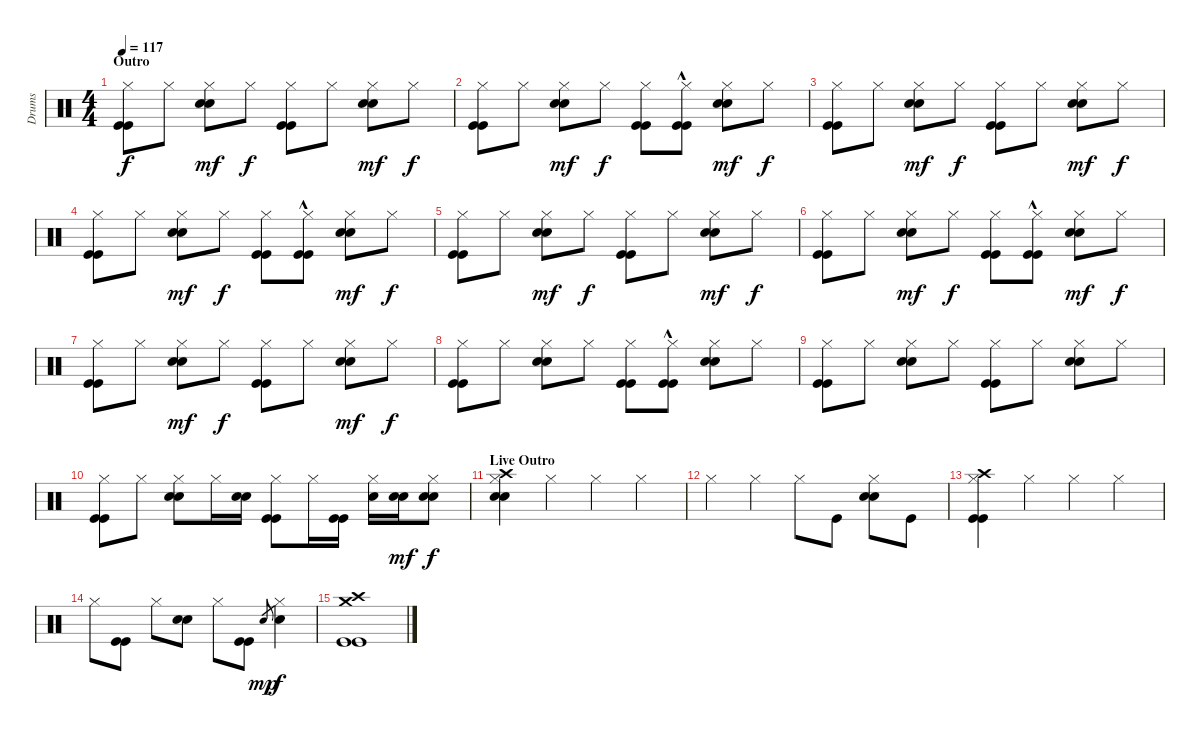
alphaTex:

\track ("Drums" "Drums") {instrument percussion}
\staff {score}
\articulation defaults
\ts (4 4)
\section ("" "Outro")
\tempo 117
\clef neutral
\ks c
("Kick (hit)" "Kick (hit)" "Hi-Hat (closed)").8{dy f} "Hi-Hat (closed)".8 ("Snare (hit) 2" "Snare (hit) 2" "Hi-Hat (closed)").8{dy mf} "Hi-Hat (closed)".8{dy f} ("Kick (hit)" "Kick (hit)" "Hi-Hat (closed)").8 "Hi-Hat (closed)".8 ("Snare (hit) 2" "Snare (hit) 2" "Hi-Hat (closed)").8{dy mf} "Hi-Hat (closed)".8{dy f} |
("Kick (hit)" "Kick (hit)" "Hi-Hat (closed)").8 "Hi-Hat (closed)".8 ("Snare (hit) 2" "Snare (hit) 2" "Hi-Hat (closed)").8{dy mf} "Hi-Hat (closed)".8{dy f} ("Kick (hit)" "Kick (hit)" "Hi-Hat (closed)").8 ("Kick (hit)"{hac} "Kick (hit)"{hac} "Hi-Hat (closed)").8 ("Snare (hit) 2" "Snare (hit) 2" "Hi-Hat (closed)").8{dy mf} "Hi-Hat (closed)".8{dy f} |
("Kick (hit)" "Kick (hit)" "Hi-Hat (closed)").8 "Hi-Hat (closed)".8 ("Snare (hit) 2" "Snare (hit) 2" "Hi-Hat (closed)").8{dy mf} "Hi-Hat (closed)".8{dy f} ("Kick (hit)" "Kick (hit)" "Hi-Hat (closed)").8 "Hi-Hat (closed)".8 ("Snare (hit) 2" "Snare (hit) 2" "Hi-Hat (closed)").8{dy mf} "Hi-Hat (closed)".8{dy f} |
("Kick (hit)" "Kick (hit)" "Hi-Hat (closed)").8 "Hi-Hat (closed)".8 ("Snare (hit) 2" "Snare (hit) 2" "Hi-Hat (closed)").8{dy mf} "Hi-Hat (closed)".8{dy f} ("Kick (hit)" "Kick (hit)" "Hi-Hat (closed)").8 ("Kick (hit)"{hac} "Kick (hit)"{hac} "Hi-Hat (closed)").8 ("Snare (hit) 2" "Snare (hit) 2" "Hi-Hat (closed)").8{dy mf} "Hi-Hat (closed)".8{dy f} |
("Kick (hit)" "Kick (hit)" "Hi-Hat (closed)").8 "Hi-Hat (closed)".8 ("Snare (hit) 2" "Snare (hit) 2" "Hi-Hat (closed)").8{dy mf} "Hi-Hat (closed)".8{dy f} ("Kick (hit)" "Kick (hit)" "Hi-Hat (closed)").8 "Hi-Hat (closed)".8 ("Snare (hit) 2" "Snare (hit) 2" "Hi-Hat (closed)").8{dy mf} "Hi-Hat (closed)".8{dy f} |
("Kick (hit)" "Kick (hit)" "Hi-Hat (closed)").8 "Hi-Hat (closed)".8 ("Snare (hit) 2" "Snare (hit) 2" "Hi-Hat (closed)").8{dy mf} "Hi-Hat (closed)".8{dy f} ("Kick (hit)" "Kick (hit)" "Hi-Hat (closed)").8 ("Kick (hit)"{hac} "Kick (hit)"{hac} "Hi-Hat (closed)").8 ("Snare (hit) 2" "Snare (hit) 2" "Hi-Hat (closed)").8{dy mf} "Hi-Hat (closed)".8{dy f} |
("Kick (hit)" "Kick (hit)" "Hi-Hat (closed)").8 "Hi-Hat (closed)".8 ("Snare (hit) 2" "Snare (hit) 2" "Hi-Hat (closed)").8{dy mf} "Hi-Hat (closed)".8{dy f} ("Kick (hit)" "Kick (hit)" "Hi-Hat (closed)").8 "Hi-Hat (closed)".8 ("Snare (hit) 2" "Snare (hit) 2" "Hi-Hat (closed)").8{dy mf} "Hi-Hat (closed)".8{dy f} |
("Kick (hit)" "Kick (hit)" "Hi-Hat (closed)").8 "Hi-Hat (closed)".8 ("Snare (hit) 2" "Snare (hit) 2" "Hi-Hat (closed)").8 "Hi-Hat (closed)".8 ("Kick (hit)" "Kick (hit)" "Hi-Hat (closed)").8 ("Kick (hit)"{hac} "Kick (hit)"{hac} "Hi-Hat (closed)").8 ("Snare (hit) 2" "Snare (hit) 2" "Hi-Hat (closed)").8 "Hi-Hat (closed)".8 |
("Kick (hit)" "Kick (hit)" "Hi-Hat (closed)").8 "Hi-Hat (closed)".8 ("Snare (hit) 2" "Snare (hit) 2" "Hi-Hat (closed)").8 "Hi-Hat (closed)".8 ("Kick (hit)" "Kick (hit)" "Hi-Hat (closed)").8 "Hi-Hat (closed)".8 ("Snare (hit) 2" "Snare (hit) 2" "Hi-Hat (closed)").8 "Hi-Hat (closed)".8 |
("Kick (hit)" "Kick (hit)" "Hi-Hat (closed)").8 "Hi-Hat (closed)".8 ("Snare (hit) 2" "Snare (hit) 2" "Hi-Hat (closed)").8 "Hi-Hat (closed)".16 ("Snare (hit) 2" "Snare (hit) 2").16 ("Kick (hit)" "Kick (hit)" "Hi-Hat (closed)").8 "Hi-Hat (closed)".16 ("Kick (hit)" "Kick (hit)").16 ("Snare (hit) 2" "Hi-Hat (closed)").16 ("Snare (hit) 2" "Snare (hit) 2").16{dy mf} ("Snare (hit) 2" "Snare (hit) 2" "Hi-Hat (closed)").8{dy f} |
\section ("" "Live Outro")
("Crash high (hit)" "Hi-Hat (closed)" "Snare (hit) 2" "Snare (hit) 2").4 "Hi-Hat (closed)".4 "Hi-Hat (closed)".4 "Hi-Hat (closed)".4 |
"Hi-Hat (closed)".4 "Hi-Hat (closed)".4 "Hi-Hat (closed)".8 "Kick (hit)".8 ("Snare (hit) 2" "Snare (hit) 2" "Hi-Hat (closed)").8 "Kick (hit)".8 |
("Crash high (hit)" "Hi-Hat (closed)" "Kick (hit)" "Kick (hit)").4 "Hi-Hat (closed)".4 "Hi-Hat (closed)".4 "Hi-Hat (closed)".4 |
"Hi-Hat (closed)".8 ("Kick (hit)" "Kick (hit)").8 "Hi-Hat (closed)".8 ("Snare (hit) 2" "Snare (hit) 2").8 "Hi-Hat (closed)".8 ("Kick (hit)" "Kick (hit)").8 "Snare (hit) 2".8{gr dy mp} ("Hi-Hat (closed)" "Snare (hit) 2").4{dy f} |
("Crash high (hit)" "Crash medium (hit)" "Kick (hit)" "Kick (hit)").1
